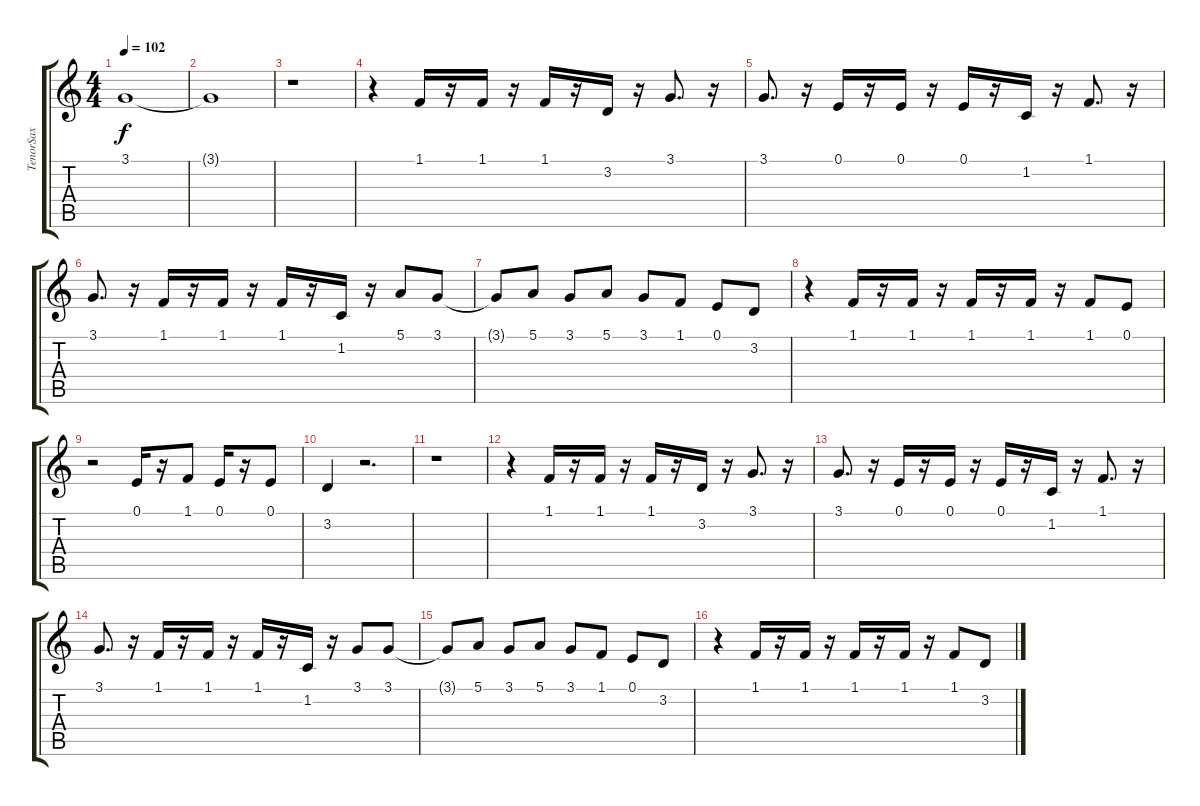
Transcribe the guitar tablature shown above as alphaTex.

\track ("TenorSax" "TenorSax") {instrument tenorsax}
\staff {score tabs}
\tuning (E4 B3 G3 D3 A2 E2) {hide}
\ts (4 4)
\tempo 102
\clef g2
\ks c
3.1.1{dy f} |
3.1{t}.1 |
r.1 |
r.4 1.1.16 r.16 1.1.16 r.16 1.1.16 r.16 3.2.16 r.16 3.1.8{d} r.16 |
3.1.8{d} r.16 0.1.16 r.16 0.1.16 r.16 0.1.16 r.16 1.2.16 r.16 1.1.8{d} r.16 |
3.1.8{d} r.16 1.1.16 r.16 1.1.16 r.16 1.1.16 r.16 1.2.16 r.16 5.1.8 3.1.8 |
3.1{t}.8 5.1.8 3.1.8 5.1.8 3.1.8 1.1.8 0.1.8 3.2.8 |
r.4 1.1.16 r.16 1.1.16 r.16 1.1.16 r.16 1.1.16 r.16 1.1.8 0.1.8 |
r.2 0.1.16 r.16 1.1.8 0.1.16 r.16 0.1.8 |
3.2.4 r.2{d} |
r.1 |
r.4 1.1.16 r.16 1.1.16 r.16 1.1.16 r.16 3.2.16 r.16 3.1.8{d} r.16 |
3.1.8{d} r.16 0.1.16 r.16 0.1.16 r.16 0.1.16 r.16 1.2.16 r.16 1.1.8{d} r.16 |
3.1.8{d} r.16 1.1.16 r.16 1.1.16 r.16 1.1.16 r.16 1.2.16 r.16 3.1.8 3.1.8 |
3.1{t}.8 5.1.8 3.1.8 5.1.8 3.1.8 1.1.8 0.1.8 3.2.8 |
r.4 1.1.16 r.16 1.1.16 r.16 1.1.16 r.16 1.1.16 r.16 1.1.8 3.2.8
